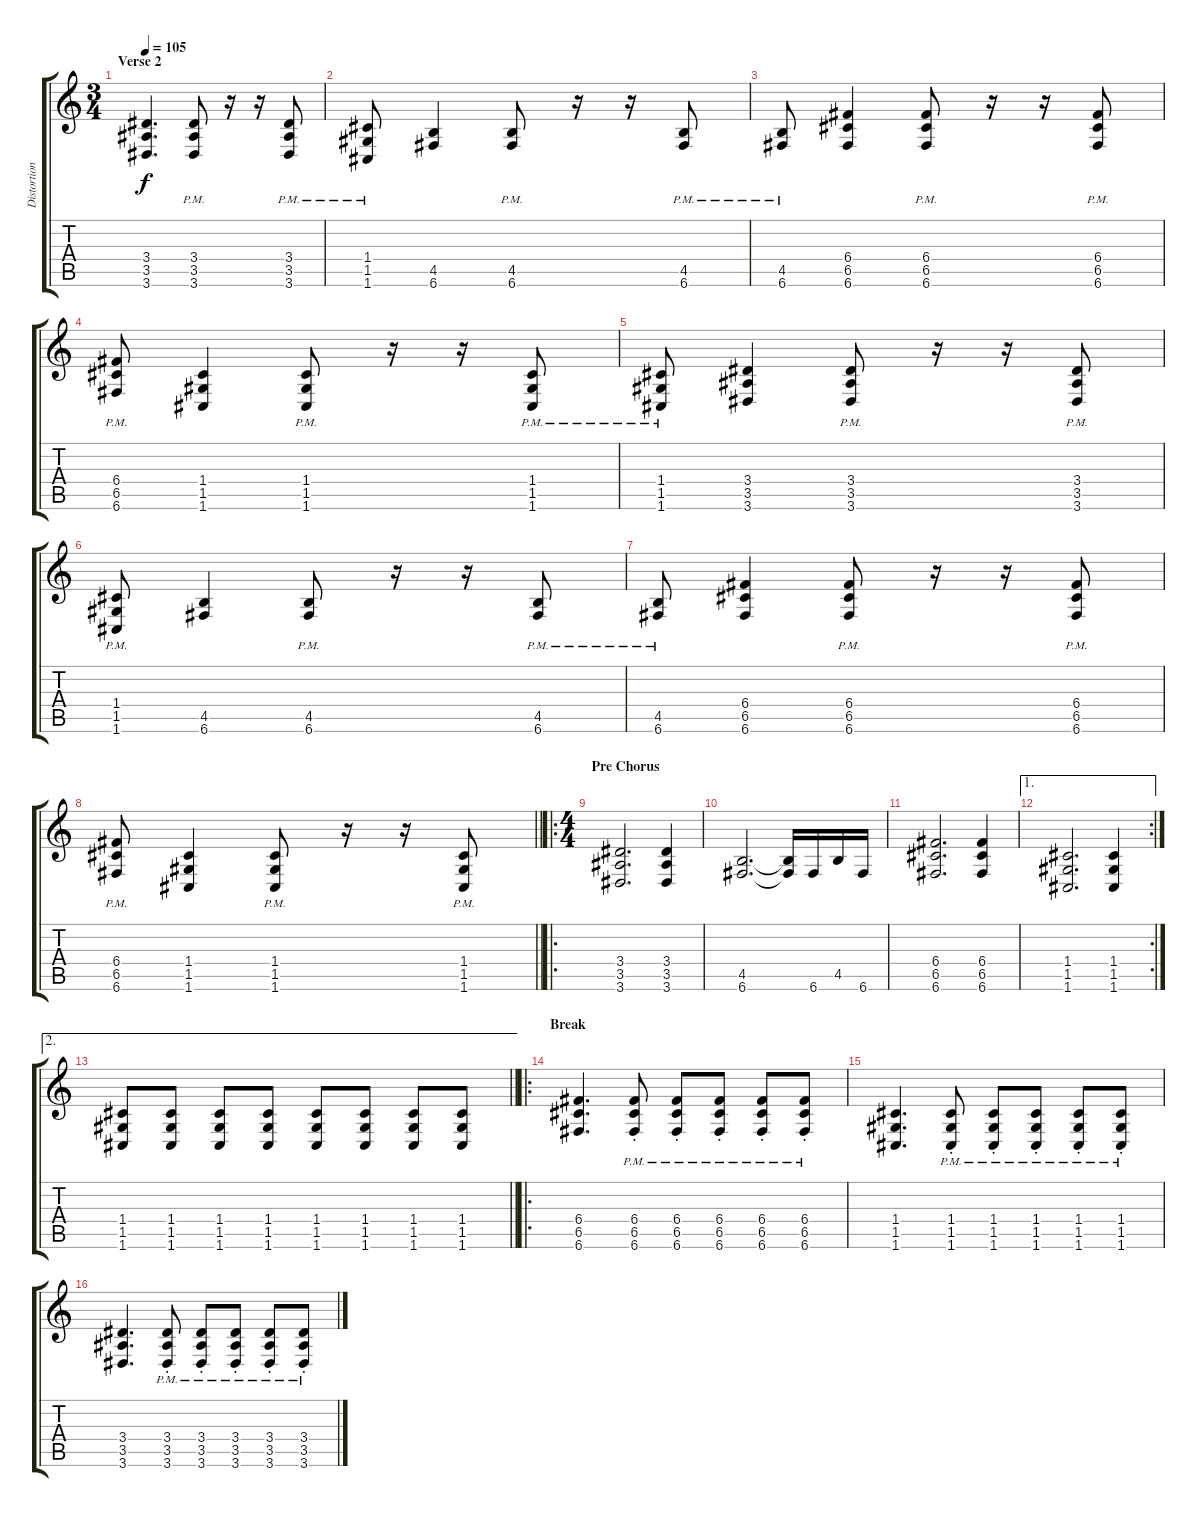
\track ("Distortion Guitar" "Distortion") {instrument distortionguitar}
\staff {score tabs}
\tuning (E4 C4 G3 C3 G2 C2) {hide}
\ts (3 4)
\section ("" "Verse 2")
\tempo 105
\clef g2
\ks c
(3.4 3.5 3.6).4{d dy f volume 12 instrument distortionguitar} (3.4{pm} 3.5{pm} 3.6{pm}).8 r.16 r.16 (3.4{pm} 3.5{pm} 3.6{pm}).8 |
(1.4{pm} 1.5 1.6).8 (4.5 6.6).4 (4.5{pm} 6.6).8 r.16 r.16 (4.5{pm} 6.6).8 |
(4.5{pm} 6.6).8 (6.4 6.5 6.6).4 (6.4 6.5 6.6{pm}).8 r.16 r.16 (6.4{pm} 6.5 6.6{pm}).8 |
(6.4{pm} 6.5 6.6).8 (1.4 1.5 1.6).4 (1.4{pm} 1.5 1.6).8 r.16 r.16 (1.4{pm} 1.5 1.6).8 |
(1.4{pm} 1.5 1.6).8 (3.4 3.5 3.6).4 (3.4{pm} 3.5{pm} 3.6{pm}).8 r.16 r.16 (3.4{pm} 3.5{pm} 3.6{pm}).8 |
(1.4{pm} 1.5 1.6).8 (4.5 6.6).4 (4.5{pm} 6.6).8 r.16 r.16 (4.5{pm} 6.6).8 |
(4.5{pm} 6.6).8 (6.4 6.5 6.6).4 (6.4 6.5 6.6{pm}).8 r.16 r.16 (6.4{pm} 6.5 6.6{pm}).8 |
\barLineRight lightlight
(6.4{pm} 6.5 6.6).8 (1.4 1.5 1.6).4 (1.4{pm} 1.5 1.6).8 r.16 r.16 (1.4{pm} 1.5 1.6).8 |
\ro
\ts (4 4)
\section ("" "Pre Chorus")
(3.4 3.5 3.6).2{d} (3.4 3.5 3.6).4 |
(4.5 6.6).2{d} (4.5{t} 6.6{t}).16 6.6.16 4.5.16 6.6.16 |
(6.4 6.5 6.6).2{d} (6.4 6.5 6.6).4 |
\ae 1
\rc 2
(1.4 1.5 1.6).2{d} (1.4 1.5 1.6).4 |
\ae 2
\barLineRight lightlight
(1.4 1.5 1.6).8 (1.4 1.5 1.6).8 (1.4 1.5 1.6).8 (1.4 1.5 1.6).8 (1.4 1.5 1.6).8 (1.4 1.5 1.6).8 (1.4 1.5 1.6).8 (1.4 1.5 1.6).8 |
\ro
\section ("" "Break")
(6.4 6.5 6.6).4{d} (6.4{pm st} 6.5{pm} 6.6{pm}).8 (6.4{pm st} 6.5{pm} 6.6{pm}).8 (6.4{pm st} 6.5{pm} 6.6{pm}).8 (6.4{pm st} 6.5{pm} 6.6{pm}).8 (6.4{pm st} 6.5{pm} 6.6{pm}).8 |
(1.4 1.5 1.6).4{d} (1.4{pm st} 1.5{pm st} 1.6{pm st}).8 (1.4{pm st} 1.5{pm st} 1.6{pm st}).8 (1.4{pm st} 1.5{pm st} 1.6{pm st}).8 (1.4{pm st} 1.5{pm st} 1.6{pm st}).8 (1.4{pm st} 1.5{pm st} 1.6{pm st}).8 |
(3.4 3.5 3.6).4{d} (3.4{pm st} 3.5{pm st} 3.6{pm st}).8 (3.4{pm st} 3.5{pm st} 3.6{pm st}).8 (3.4{pm st} 3.5{pm st} 3.6{pm st}).8 (3.4{pm st} 3.5{pm st} 3.6{pm st}).8 (3.4{pm st} 3.5{pm st} 3.6{pm st}).8
